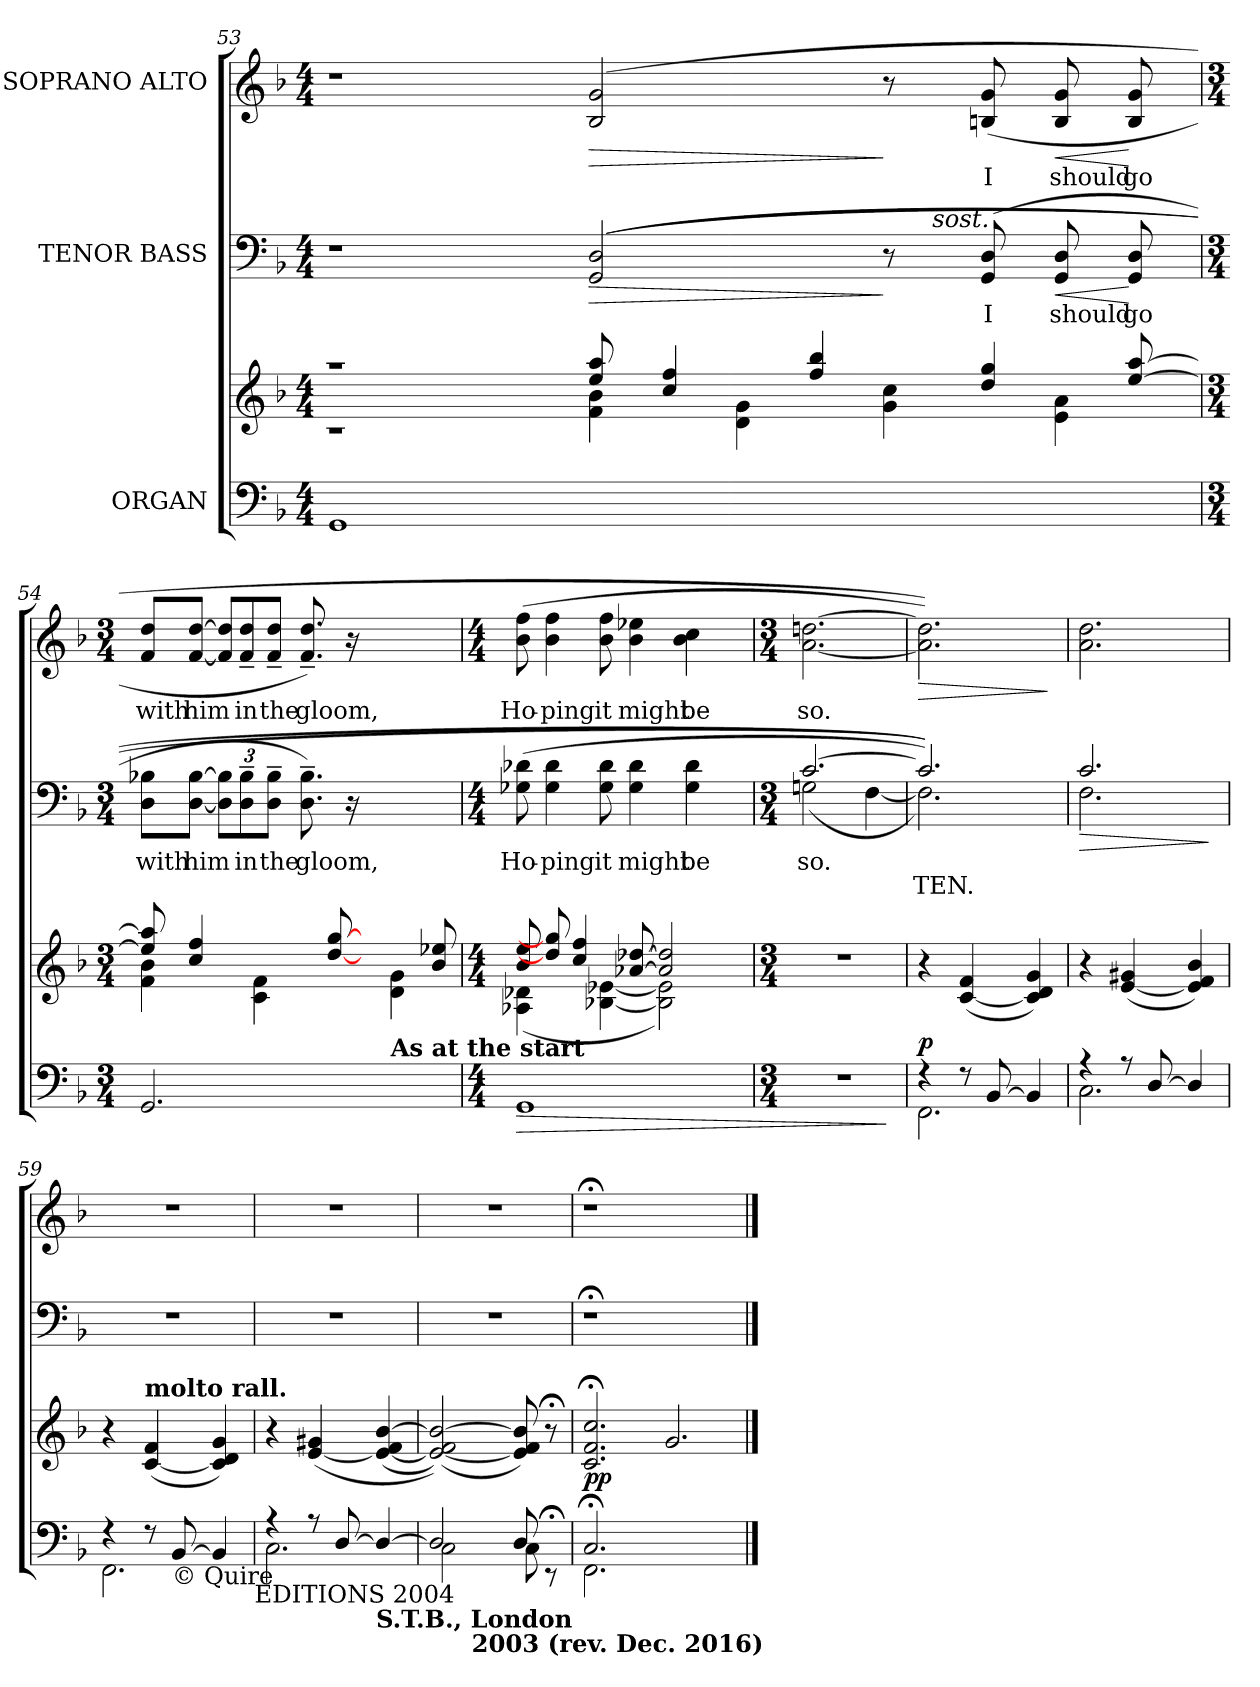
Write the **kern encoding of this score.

**kern	**kern	**dynam	**kern	**text	**text	**dynam	**kern	**text	**dynam
*part3	*part3	*part3	*part2	*part2	*part2	*part2	*part1	*part1	*part1
*staff4	*staff3	*staff3/4	*staff2	*staff2	*staff2	*staff2	*staff1	*staff1	*staff1
*I"ORGAN	*	*	*I"TENOR BASS	*	*	*	*I"SOPRANO ALTO	*	*
!!LO:PB:g=z
*clefF4	*clefG2	*	*clefF4	*	*	*	*clefG2	*	*
*k[b-]	*k[b-]	*	*k[b-]	*	*	*	*k[b-]	*	*
*F:	*F:	*	*F:	*	*	*	*F:	*	*
*M4/4	*M4/4	*	*M4/4	*	*	*	*M4/4	*	*
=53	=53	=53	=53	=53	=53	=53	=53	=53	=53
*	*^	*	*^	*	*	*	*	*	*
1GG	1raa	1rc	.	1r	1ryy	.	.	.	1r	.	.
!	!	!	!	!	!	!	!	!LO:HP:b	!	!	!LO:HP:b
1ryy	8ee/ 8aa/	4f\ 4b-\	.	(<(<2GG/ 2D/	2ryy	.	.	>	(<2B-/ 2g/	.	>
.	4cc/ 4ff/	.	.	.	.	.	.	.	.	.	.
.	.	4d\ 4g\	.	.	.	.	.	.	.	.	.
.	4ff/ 4bb-/	.	.	.	.	.	.	.	.	.	.
.	.	4g\ 4cc\	.	8r	16ryy	.	.	]	8r	.	]
!	!	!	!	!	!LO:TX:a:i:t=sost.	!	!	!	!	!	!
.	.	.	.	.	4..ryy	.	.	.	.	.	.
!	!	!	!	!	!	!LO:LY:b	!	!	!	!LO:LY:b	!
.	4dd/ 4gg/	.	.	(8GG/ 8D/	.	I	.	.	(8Bn/ 8g/	I	.
!	!	!	!	!	!	!LO:LY:b	!	!LO:HP:b	!	!LO:LY:b	!LO:HP:b
.	.	4e\ 4a\	.	8GG/ 8D/	.	should	.	<	8B/ 8g/	should	<
!	!	!	!	!	!	!LO:LY:b	!	!	!	!LO:LY:b	!
.	[>8ee/ [>8aa/	.	.	8GG/ 8D/	.	go	.	[	8B/ 8g/	go	[
*	*	*	*	*v	*v	*	*	*	*	*	*
=54	=54	=54	=54	=54	=54	=54	=54	=54	=54	=54
*M3/4	*M3/4	*	*	*M3/4	*	*	*	*M3/4	*	*
*	*	*	*	*^	*	*	*	*	*	*
!	!	!	!	!	!	!LO:LY:b	!	!	!	!LO:LY:b	!
*	*	*	*	*v	*v	*	*	*	*	*	*
2.GG/	8ee/] 8aa/]	4f\ 4b-\	.	8D\ 8B-X\L	with	.	.	8f/ 8dd/L	with	.
!	!	!	!	!	!LO:LY:b	!	!	!	!LO:LY:b	!
.	4cc/ 4ff/	.	.	[<8D\ [>8B-\J	him	.	.	[<8f/ [>8dd/J	him	.
*	*	*	*	*	*	*	*	*Xtuplet	*	*
.	.	8ryy	.	12D]\ 12B-]\L	.	.	.	12f]/ 12dd]/L	.	.
!	!	!	!	!	!LO:LY:b	!	!	!	!LO:LY:b	!
.	.	.	.	12D~>\ 12B-~>\	in	.	.	12f~</ 12dd~</	in	.
.	4ryy	4c\ 4f\	.	.	.	.	.	.	.	.
!	!	!	!	!	!LO:LY:b	!	!	!	!LO:LY:b	!
.	.	.	.	12D~>\ 12B-~>\J	the	.	.	12f~</ 12dd~</J	the	.
!	!	!	!	!	!LO:LY:b	!	!	!	!LO:LY:b	!
.	.	.	.	8.D\~> 8.B-\~>)	gloom,	.	.	8.f/~< 8.dd/~<)	gloom,	.
.	[8dd/ [8gg/	8ryy	.	.	.	.	.	.	.	.
.	.	.	.	16rC	.	.	.	16ra	.	.
2ryy	8ryy	8ryy	.	2ryy	.	.	.	2ryy	.	.
!	!LO:TX:b:B:t=As at the start	!	!	!	!	!	!	!	!	!
.	4ryy	4d\ 4g\	.	.	.	.	.	.	.	.
.	8b-/ 8ee-X/	8ryy	.	.	.	.	.	.	.	.
!!LO:LB:g=z
=55	=55	=55	=55	=55	=55	=55	=55	=55	=55	=55
*M4/4	*M4/4	*	*	*M4/4	*	*	*	*M4/4	*	*
!	!	!	!LO:HP:b=2	!	!LO:LY:b	!	!	!	!LO:LY:b	!
1GG	8b-/ 8ee/	(4A-X\ 4d-X\	>	(>8G-X\ 8d-X\	Ho-	.	.	(>8b-\ 8ff\	Ho-	.
!	!	!	!	!	!LO:LY:b	!	!	!	!LO:LY:b	!
.	8dd/] 8gg/]	.	.	4G-\ 4d-\	-ping	.	.	4b-\ 4ff\	-ping	.
.	4cc/ 4ff/	8ryy	.	.	.	.	.	.	.	.
!	!	!	!	!	!LO:LY:b	!	!	!	!LO:LY:b	!
.	.	[<4B-X\ [<4e-X\	.	8G-\ 8d-\	it	.	.	8b-\ 8ff\	it	.
!	!	!	!	!	!LO:LY:b	!	!	!	!LO:LY:b	!
.	[>8a-X/ [>8dd-X/	.	.	4G-\ 4d-\	might	.	.	4b-\ 4ee-X\	might	.
.	2a-/] 2dd-/]	2B-\] 2e-\])	.	.	.	.	.	.	.	.
!	!	!	!	!	!LO:LY:b	!	!	!	!LO:LY:b	!
.	.	.	.	4G-\ 4d-\	be	.	.	4b-\ 4cc\	be	.
8ryy	.	.	.	8ryy	.	.	.	8ryy	.	.
*	*v	*v	*	*	*	*	*	*	*	*
=56	=56	=56	=56	=56	=56	=56	=56	=56	=56
*M3/4	*M3/4	*	*M3/4	*	*	*	*M3/4	*	*
!LO:N:vis=1	!LO:N:vis=1	!	!	!LO:LY:b	!	!	!	!LO:LY:b	!
*	*	*	*^	*	*	*	*	*	*
2.r	2.r	.	[>2.c/	(<2Gn\	so.	.	.	[<2.a\ [>2.ddn\	so.	.
.	.	.	.	[<4F\	.	.	.	.	.	.
*	*	*	*v	*v	*	*	*	*	*	*
.	.	]	.	.	.	.	.	.	.
=57	=57	=57	=57	=57	=57	=57	=57	=57	=57
*^	*	*	*	*	*	*	*	*	*
!	!	!	!LO:DY:a=2	!	!	!LO:LY:b	!	!	!	!LO:HP:b
*	*	*	*	*^	*	*	*	*	*	*
4rF	2.FF\	4r	p	2.c/]))	2.F\]))	.	TEN.	.	2.a\] 2.dd\]))	.	>
8rF	.	([<4c/ 4f/	.	.	.	.	.	.	.	.	.
[>8BB-/	.	.	.	.	.	.	.	.	.	.	.
4BB-/]	.	4c/] 4d/ 4g/)	.	.	.	.	.	.	.	.	.
*v	*v	*	*	*v	*v	*	*	*	*	*	*
.	.	.	.	.	.	.	.	.	]
!!LO:LB:g=z
=58	=58	=58	=58	=58	=58	=58	=58	=58	=58
*^	*	*	*	*	*	*	*	*	*
!	!	!	!	!	!	!	!LO:HP:b	!	!	!
*	*	*	*	*^	*	*	*	*	*	*
4rA	2.C\	4r	.	2.c/	2.F\	.	.	>	2.a\ 2.dd\	.	.
8rG	.	([<4e/ 4g#X/	.	.	.	.	.	.	.	.	.
[>8D/	.	.	.	.	.	.	.	.	.	.	.
4D/]	.	4e/] 4f/ 4b-/)	.	.	.	.	.	.	.	.	.
*v	*v	*	*	*v	*v	*	*	*	*	*	*
.	.	.	.	.	.	]	.	.	.
=59	=59	=59	=59	=59	=59	=59	=59	=59	=59
*^	*	*	*	*	*	*	*	*	*
!	!	!	!	!LO:N:vis=1	!	!	!	!LO:N:vis=1	!	!
4rF	2.FF\	4r	.	2.r	.	.	.	2.r	.	.
!	!	!LO:TX:a:B:t=molto rall.	!	!	!	!	!	!	!	!
8rF	.	([<4c/ 4f/	.	.	.	.	.	.	.	.
!LO:TX:b:t=© Quire	!	!	!	!	!	!	!	!	!	!
[>8BB-/	.	.	.	.	.	.	.	.	.	.
4BB-/]	.	4c/] 4d/ 4g/)	.	.	.	.	.	.	.	.
!LO:TX:b:t=EDITIONS 2004	!	!	!	!	!	!	!	!	!	!
=60	=60	=60	=60	=60	=60	=60	=60	=60	=60	=60
!	!	!	!	!LO:N:vis=1	!	!	!	!LO:N:vis=1	!	!
4rA	2.C\	4r	.	2.r	.	.	.	2.r	.	.
8rG	.	([<4e/ 4g#X/	.	.	.	.	.	.	.	.
[>8D/	.	.	.	.	.	.	.	.	.	.
!LO:TX:b:B:t=S.T.B., London	!	!	!	!	!	!	!	!	!	!
4D/_	.	(<4e/_ 4f/ [>4b-/	.	.	.	.	.	.	.	.
=61	=61	=61	=61	=61	=61	=61	=61	=61	=61	=61
!	!	!	!	!LO:N:vis=1	!	!	!	!LO:N:vis=1	!	!
*	*^	*	*	*	*	*	*	*	*	*
2D/]	2C\	4ryy	(<2e/_ 2f/ 2b-/_))	.	2.r	.	.	.	2.r	.	.
!	!	!LO:TX:b:B:t=2003 (rev. Dec. 2016)	!	!	!	!	!	!	!	!	!
.	.	2ryy	.	.	.	.	.	.	.	.	.
8D/	8C\	.	8e/] 8f/ 8b-/])	.	.	.	.	.	.	.	.
8r;<EE	8ryy	.	8r;<	.	.	.	.	.	.	.	.
=62	=62	=62	=62	=62	=62	=62	=62	=62	=62	=62	=62
!	!	!	!	!LO:DY:b	!LO:N:vis=1	!	!	!	!LO:N:vis=1	!	!
*	*v	*v	*	*	*	*	*	*	*	*	*
2.C;</	2.FF\	2.c/; 2.f/; 2.cc/;	pp	2.r;<	.	.	.	2.r;<	.	.
2.ryy	2.ryy	2.g/	.	2.ryy	.	.	.	2.ryy	.	.
*v	*v	*	*	*	*	*	*	*	*	*
==	==	==	==	==	==	==	==	==	==
*-	*-	*-	*-	*-	*-	*-	*-	*-	*-
